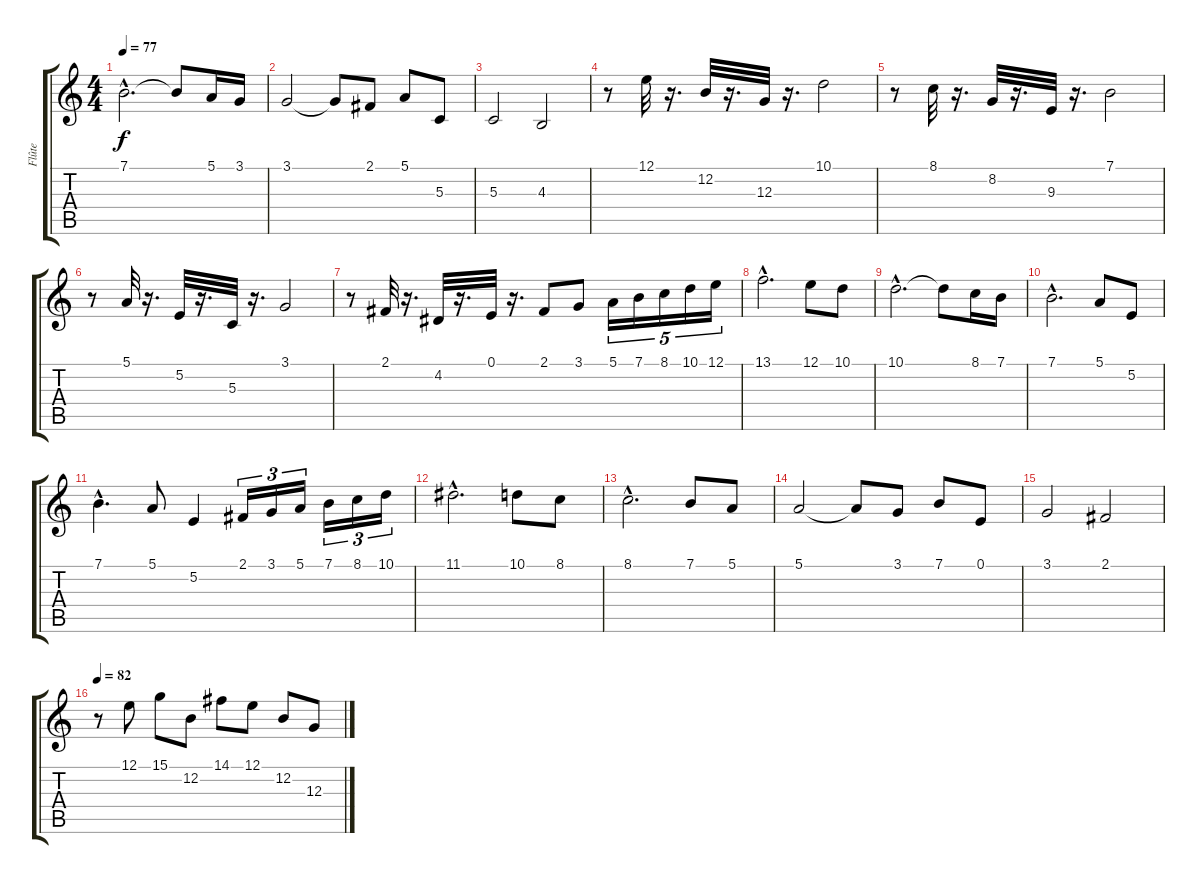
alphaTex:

\track ("Flûte" "Flûte") {instrument flute}
\staff {score tabs}
\tuning (E4 B3 G3 D3 A2 E2) {hide}
\ts (4 4)
\tempo 77
\clef g2
\ks c
7.1{hac}.2{d dy f} 7.1{t}.8 5.1.16 3.1.16 |
3.1.2 3.1{t}.8 2.1.8 5.1.8 5.3.8 |
5.3.2 4.3.2 |
r.8 12.1.32 r.16{d} 12.2.32 r.16{d} 12.3.32 r.16{d} 10.1.2 |
r.8 8.1.32 r.16{d} 8.2.32 r.16{d} 9.3.32 r.16{d} 7.1.2 |
r.8 5.1.32 r.16{d} 5.2.32 r.16{d} 5.3.32 r.16{d} 3.1.2 |
r.8 2.1.32 r.16{d} 4.2.32 r.16{d} 0.1.32 r.16{d} 2.1.8 3.1.8 5.1.16{tu (5 4)} 7.1.16{tu (5 4)} 8.1.16{tu (5 4)} 10.1.16{tu (5 4)} 12.1.16{tu (5 4)} |
13.1{hac}.2{d} 12.1.8 10.1.8 |
10.1{hac}.2{d} 10.1{t}.8 8.1.16 7.1.16 |
7.1{hac}.2{d} 5.1.8 5.2.8 |
7.1{hac}.4{d} 5.1.8 5.2.4 2.1.16{tu (3 2)} 3.1.16{tu (3 2)} 5.1.16{tu (3 2)} 7.1.16{tu (3 2)} 8.1.16{tu (3 2)} 10.1.16{tu (3 2)} |
11.1{hac}.2{d} 10.1.8 8.1.8 |
8.1{hac}.2{d} 7.1.8 5.1.8 |
5.1.2 5.1{t}.8 3.1.8 7.1.8 0.1.8 |
3.1.2 2.1.2 |
\section ("" "")
\tempo 82
r.8 12.1.8 15.1.8 12.2.8 14.1.8 12.1.8 12.2.8 12.3.8
